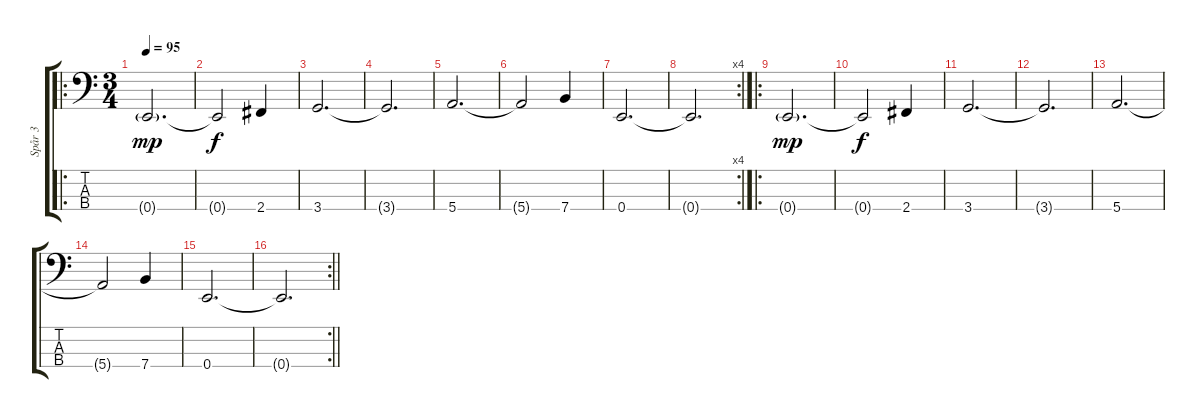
\track ("Spår 3" "Spår 3") {instrument electricbassfinger}
\staff {score tabs}
\tuning (G2 D2 A1 E1) {hide}
\ro
\ts (3 4)
\section ("" "")
\tempo 95
\clef f4
\ks c
0.4{g}.2{d dy mp} |
0.4{t}.2{dy f} 2.4.4 |
3.4.2{d} |
3.4{t}.2{d} |
5.4.2{d} |
5.4{t}.2 7.4.4 |
0.4.2{d} |
\rc 4
0.4{t}.2{d} |
\ro
0.4{g}.2{d dy mp} |
0.4{t}.2{dy f} 2.4.4 |
3.4.2{d} |
3.4{t}.2{d} |
5.4.2{d} |
5.4{t}.2 7.4.4 |
0.4.2{d} |
\rc 2
\barLineRight lightlight
0.4{t}.2{d}
